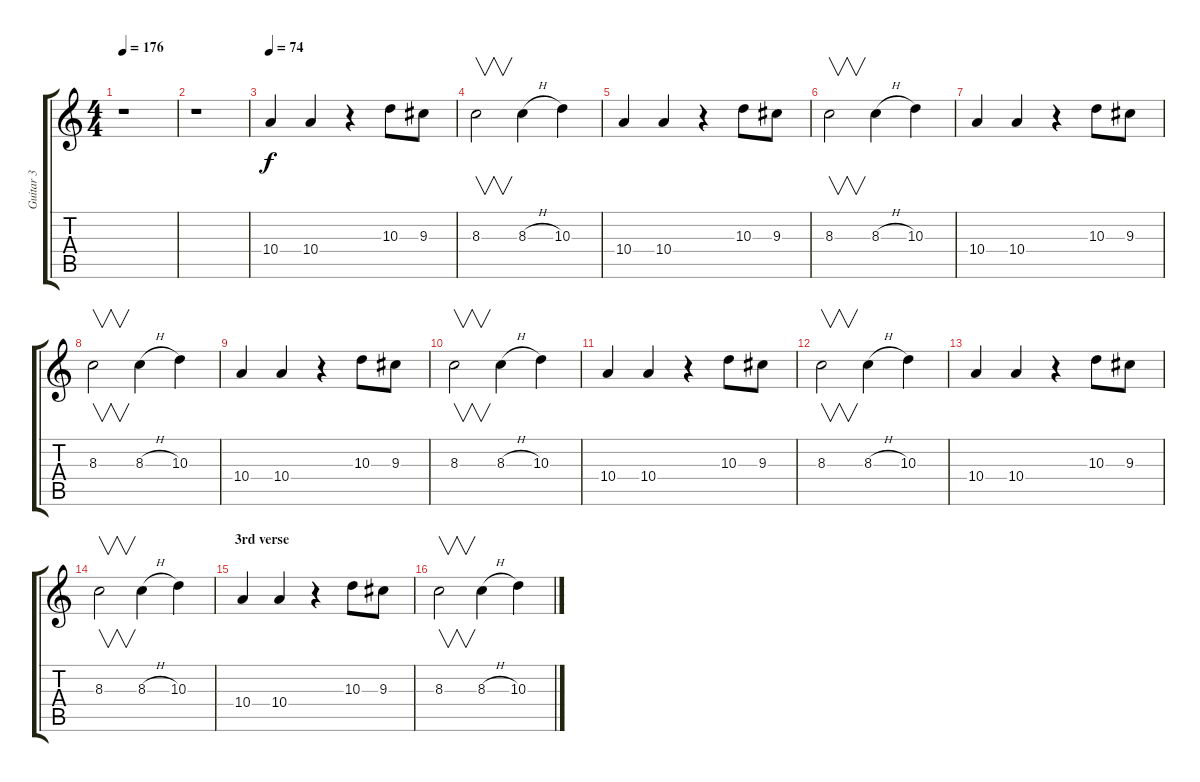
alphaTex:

\track ("Guitar 3" "Guitar 3") {instrument distortionguitar}
\staff {score tabs}
\tuning (Db4 Ab3 E3 B2 Gb2 Db2) {hide}
\ts (4 4)
\tempo 176
\clef g2
\ks c
r.1{dy f} |
r.1 |
\tempo 74
10.4.4 10.4.4 r.4 10.3.8 9.3.8 |
8.3.2{v} 8.3{h}.4 10.3.4 |
10.4.4 10.4.4 r.4 10.3.8 9.3.8 |
8.3.2{v} 8.3{h}.4 10.3.4 |
10.4.4 10.4.4 r.4 10.3.8 9.3.8 |
8.3.2{v} 8.3{h}.4 10.3.4 |
10.4.4 10.4.4 r.4 10.3.8 9.3.8 |
8.3.2{v} 8.3{h}.4 10.3.4 |
10.4.4 10.4.4 r.4 10.3.8 9.3.8 |
8.3.2{v} 8.3{h}.4 10.3.4 |
10.4.4 10.4.4 r.4 10.3.8 9.3.8 |
8.3.2{v} 8.3{h}.4 10.3.4 |
\section ("" "3rd verse")
10.4.4 10.4.4 r.4 10.3.8 9.3.8 |
8.3.2{v} 8.3{h}.4 10.3.4
